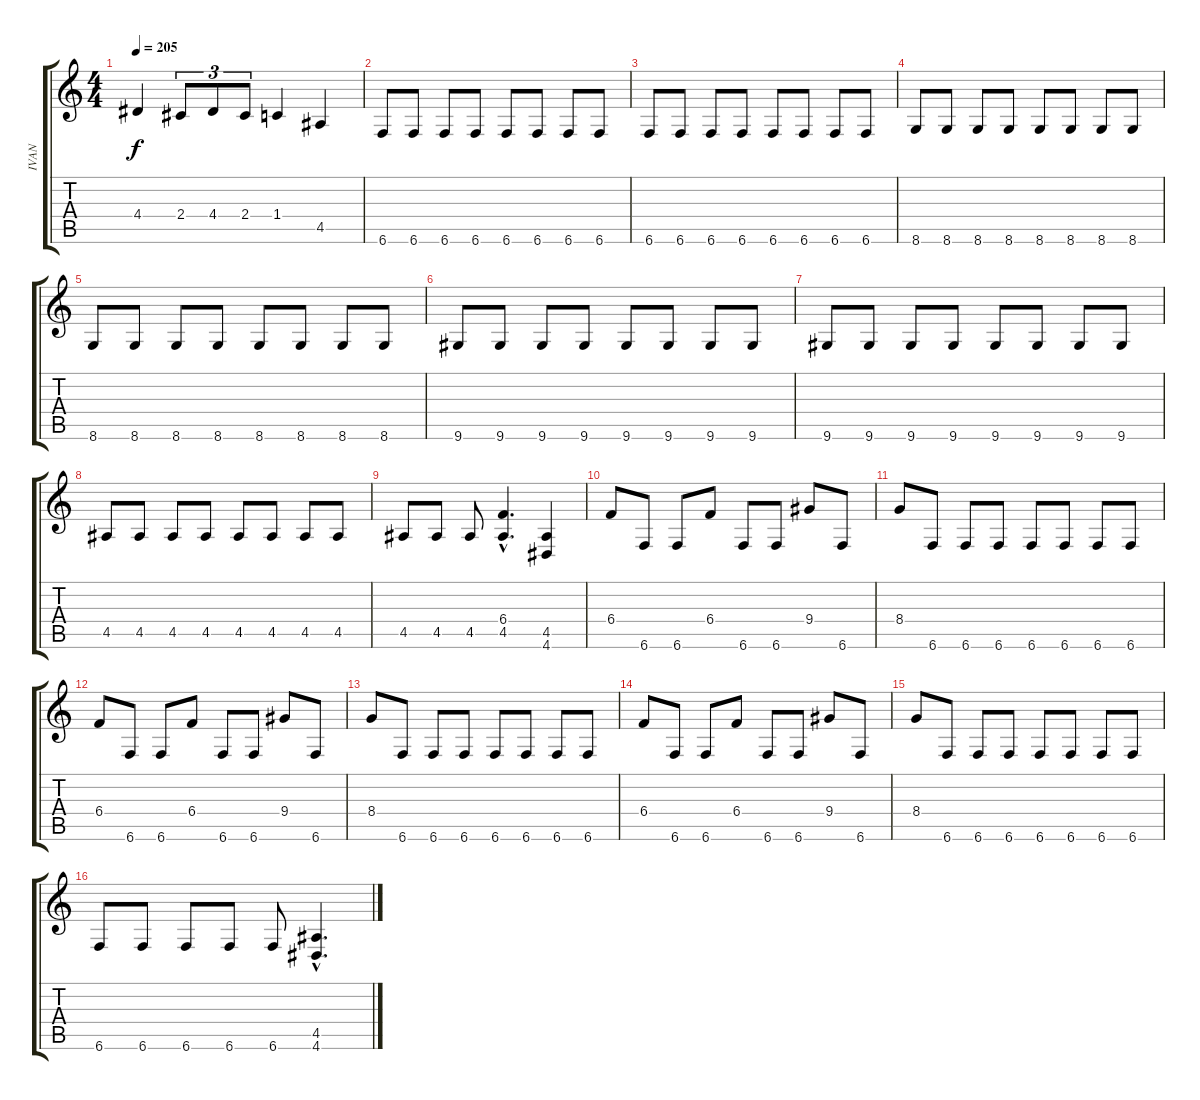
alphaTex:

\track ("IVAN" "IVAN") {instrument distortionguitar}
\staff {score tabs}
\tuning (Db4 Ab3 E3 B2 Gb2 B1) {hide}
\ts (4 4)
\tempo 205
\clef g2
\ks c
4.4.4{dy f} 2.4.8{tu (3 2)} 4.4.8{tu (3 2)} 2.4.8{tu (3 2)} 1.4.4 4.5.4 |
6.6.8 6.6.8 6.6.8 6.6.8 6.6.8 6.6.8 6.6.8 6.6.8 |
6.6.8 6.6.8 6.6.8 6.6.8 6.6.8 6.6.8 6.6.8 6.6.8 |
8.6.8 8.6.8 8.6.8 8.6.8 8.6.8 8.6.8 8.6.8 8.6.8 |
8.6.8 8.6.8 8.6.8 8.6.8 8.6.8 8.6.8 8.6.8 8.6.8 |
9.6.8 9.6.8 9.6.8 9.6.8 9.6.8 9.6.8 9.6.8 9.6.8 |
9.6.8 9.6.8 9.6.8 9.6.8 9.6.8 9.6.8 9.6.8 9.6.8 |
4.5.8 4.5.8 4.5.8 4.5.8 4.5.8 4.5.8 4.5.8 4.5.8 |
4.5.8 4.5.8 4.5.8 (6.4{hac} 4.5{hac}).4{d} (4.5 4.6).4 |
6.4.8 6.6.8 6.6.8 6.4.8 6.6.8 6.6.8 9.4.8 6.6.8 |
8.4.8 6.6.8 6.6.8 6.6.8 6.6.8 6.6.8 6.6.8 6.6.8 |
6.4.8 6.6.8 6.6.8 6.4.8 6.6.8 6.6.8 9.4.8 6.6.8 |
8.4.8 6.6.8 6.6.8 6.6.8 6.6.8 6.6.8 6.6.8 6.6.8 |
6.4.8 6.6.8 6.6.8 6.4.8 6.6.8 6.6.8 9.4.8 6.6.8 |
8.4.8 6.6.8 6.6.8 6.6.8 6.6.8 6.6.8 6.6.8 6.6.8 |
6.6.8 6.6.8 6.6.8 6.6.8 6.6.8 (4.5{hac} 4.6{hac}).4{d}
